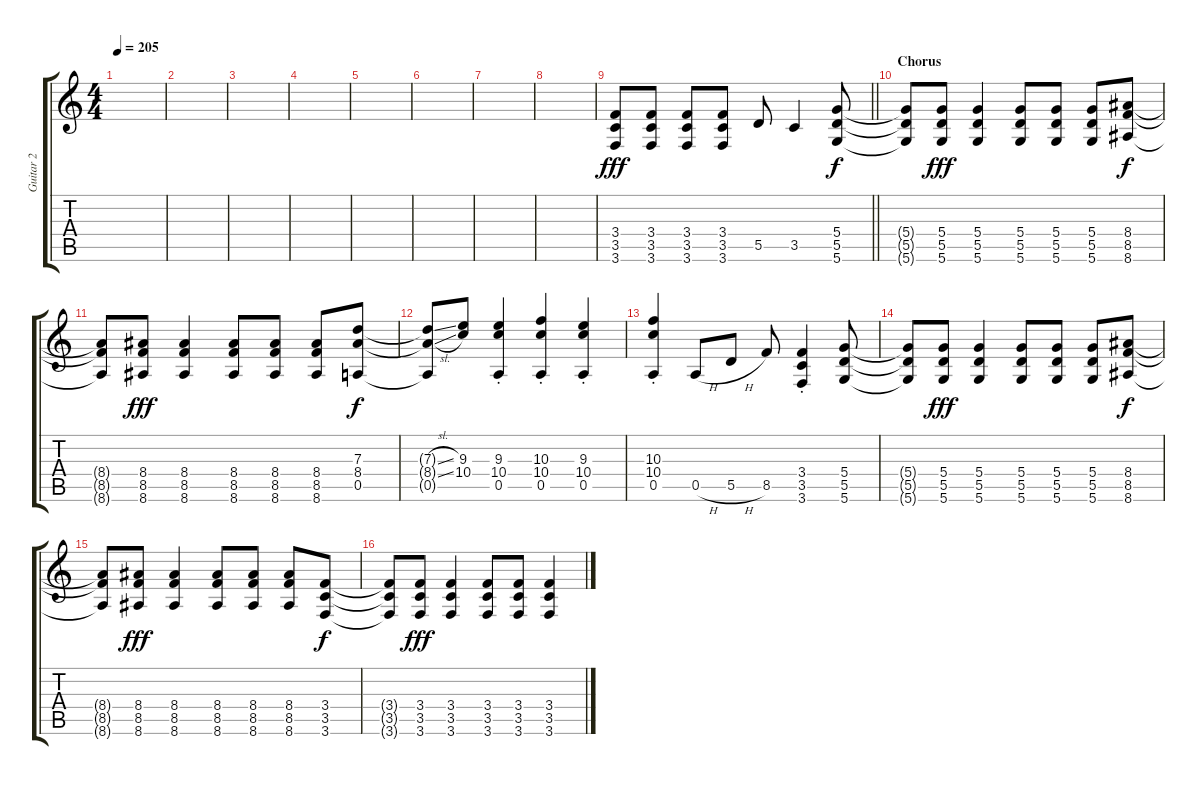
\track ("Guitar 2" "Guitar 2") {instrument distortionguitar}
\staff {score tabs}
\tuning (E4 B3 G3 D3 A2 D2) {hide}
\ts (4 4)
\tempo 205
\clef g2
\ks c
|
|
|
|
|
|
|
|
\barLineRight lightlight
(3.4 3.5 3.6).8{dy fff} (3.4 3.5 3.6).8 (3.4 3.5 3.6).8 (3.4 3.5 3.6).8 5.5.8 3.5.4 (5.4 5.5 5.6).8{dy f} |
\section ("" "Chorus")
(5.4{t} 5.5{t} 5.6{t}).8{volume 13 balance 3} (5.4 5.5 5.6).8{dy fff} (5.4 5.5 5.6).4 (5.4 5.5 5.6).8 (5.4 5.5 5.6).8 (5.4 5.5 5.6).8 (8.4 8.5 8.6).8{dy f} |
(8.4{t} 8.5{t} 8.6{t}).8 (8.4 8.5 8.6).8{dy fff} (8.4 8.5 8.6).4 (8.4 8.5 8.6).8 (8.4 8.5 8.6).8 (8.4 8.5 8.6).8 (7.3 8.4 0.5).8{dy f} |
(7.3{sl t} 8.4{sl t} 0.5{t}).8 (9.3 10.4).8 (9.3{st} 10.4{st} 0.5{st}).4 (10.3{st} 10.4{st} 0.5{st}).4 (9.3{st} 10.4{st} 0.5{st}).4 |
(10.3{st} 10.4{st} 0.5{st}).4 0.5{h}.8 5.5{h}.8 8.5.8 (3.4 3.5{st} 3.6{st}).4 (5.4 5.5 5.6).8 |
(5.4{t} 5.5{t} 5.6{t}).8 (5.4 5.5 5.6).8{dy fff} (5.4 5.5 5.6).4 (5.4 5.5 5.6).8 (5.4 5.5 5.6).8 (5.4 5.5 5.6).8 (8.4 8.5 8.6).8{dy f} |
(8.4{t} 8.5{t} 8.6{t}).8 (8.4 8.5 8.6).8{dy fff} (8.4 8.5 8.6).4 (8.4 8.5 8.6).8 (8.4 8.5 8.6).8 (8.4 8.5 8.6).8 (3.4 3.5 3.6).8{dy f} |
(3.4{t} 3.5{t} 3.6{t}).8 (3.4 3.5 3.6).8{dy fff} (3.4 3.5 3.6).4 (3.4 3.5 3.6).8 (3.4 3.5 3.6).8 (3.4 3.5 3.6).4
